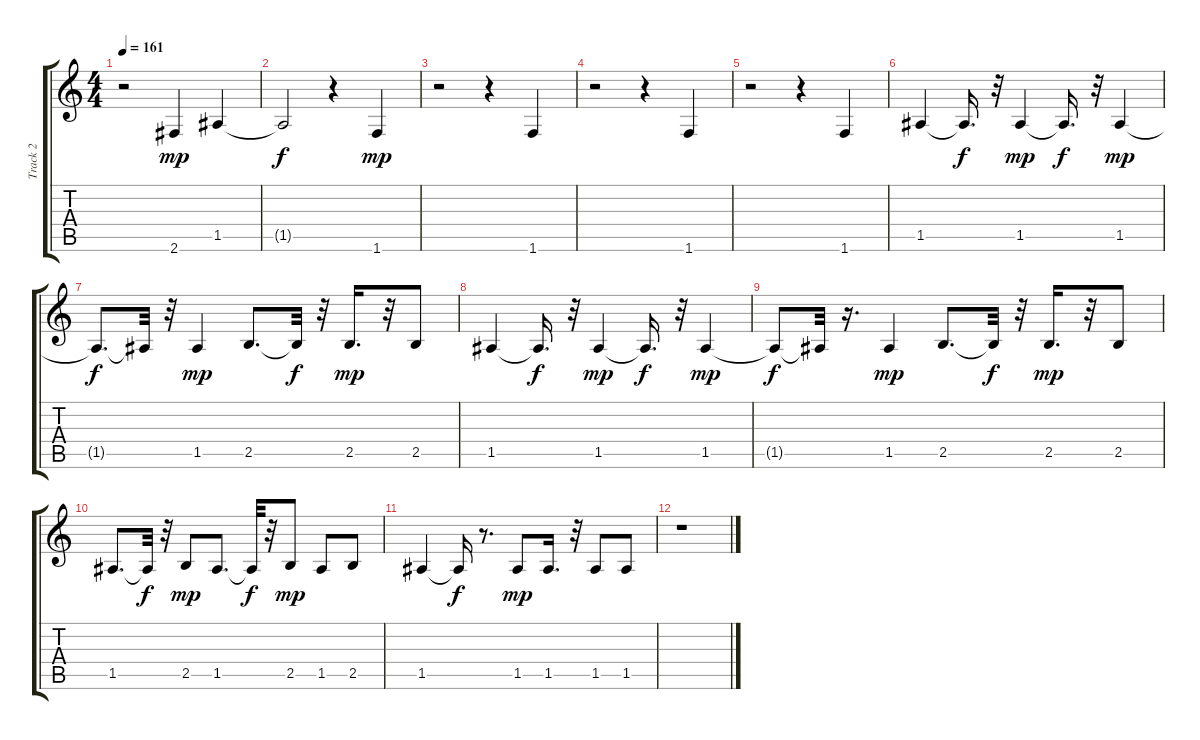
\track ("Track 2" "Track 2") {instrument acousticbass}
\staff {score tabs}
\tuning (E4 B3 G3 D3 A2 E2) {hide}
\ts (4 4)
\tempo 161
\clef g2
\ks c
r.2{dy mp} 2.6.4 1.5.4 |
1.5{t}.2{dy f} r.4 1.6.4{dy mp} |
r.2 r.4 1.6.4 |
r.2 r.4 1.6.4 |
r.2 r.4 1.6.4 |
1.5.4 1.5{t}.16{d dy f} r.32 1.5.4{dy mp} 1.5{t}.16{d dy f} r.32 1.5.4{dy mp} |
1.5{t}.8{d dy f} 1.5{t}.32 r.32 1.5.4{dy mp} 2.5.8{d} 2.5{t}.32{dy f} r.32 2.5.16{d dy mp} r.32 2.5.8 |
1.5.4 1.5{t}.16{d dy f} r.32 1.5.4{dy mp} 1.5{t}.16{d dy f} r.32 1.5.4{dy mp} |
1.5{t}.8{dy f} 1.5{t}.32 r.16{d} 1.5.4{dy mp} 2.5.8{d} 2.5{t}.32{dy f} r.32 2.5.16{d dy mp} r.32 2.5.8 |
1.5.8{d} 1.5{t}.32{dy f} r.32 2.5.8{dy mp} 1.5.8{d} 1.5{t}.32{dy f} r.32 2.5.8{dy mp} 1.5.8 2.5.8 |
1.5.4 1.5{t}.16{dy f} r.8{d} 1.5.8{dy mp} 1.5.16{d} r.32 1.5.8 1.5.8 |
r.1
